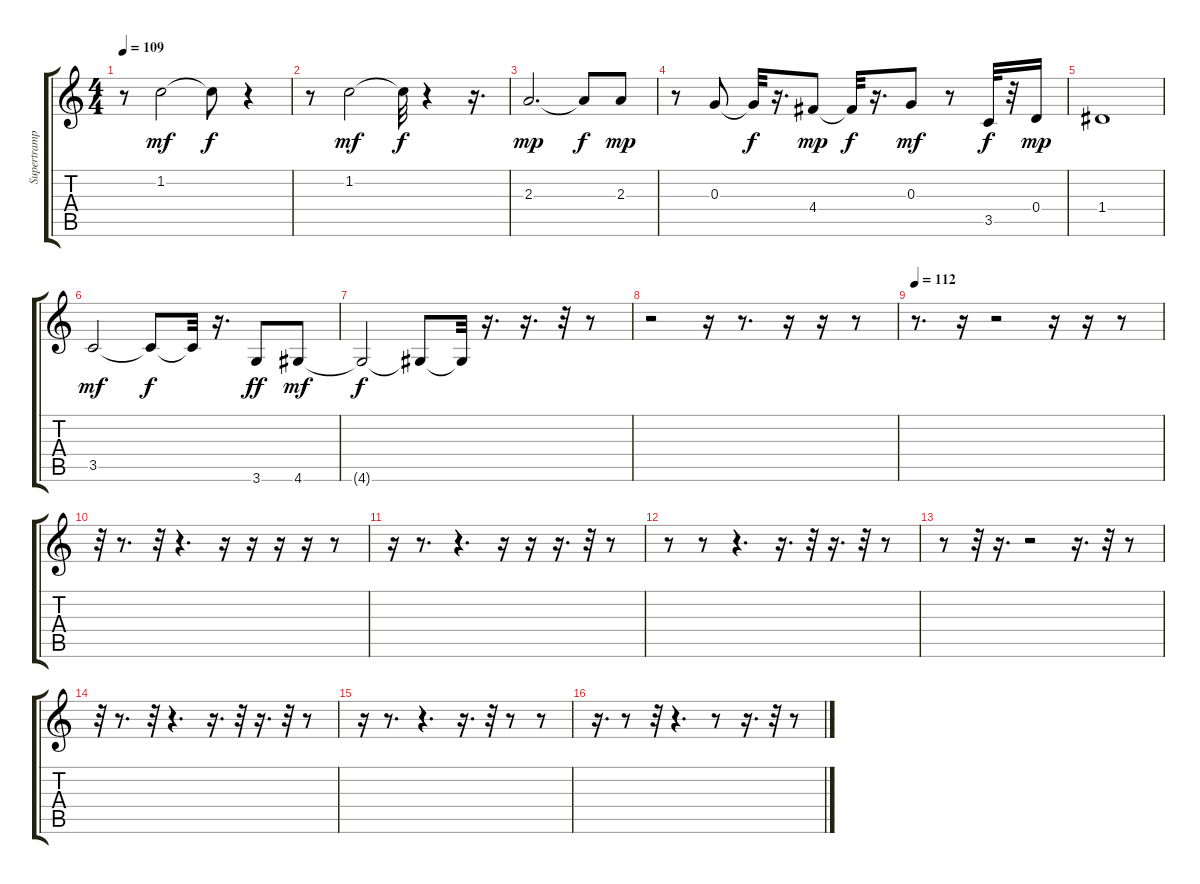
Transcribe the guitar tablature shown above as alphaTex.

\track ("Supertramp" "Supertramp") {instrument electricbassfinger}
\staff {score tabs}
\tuning (E4 B3 G3 D3 A2 E2) {hide}
\ts (4 4)
\tempo 109
\clef g2
\ks c
r.8{dy f} 1.2.2{dy mf} 1.2{t}.8{dy f} r.4 |
r.8 1.2.2{dy mf} 1.2{t}.32{dy f} r.4 r.16{d} |
2.3.2{d dy mp} 2.3{t}.8{dy f} 2.3.8{dy mp} |
r.8 0.3.8 0.3{t}.32{dy f} r.16{d} 4.4.8{dy mp} 4.4{t}.32{dy f} r.16{d} 0.3.8{dy mf} r.8 3.5.32{dy f} r.32 0.4.16{dy mp} |
1.4.1 |
3.5.2{dy mf} 3.5{t}.8{dy f} 3.5{t}.32 r.16{d} 3.6.8{dy ff} 4.6.8{dy mf} |
4.6{t}.2{dy f} 4.6{t}.8 4.6{t}.32 r.16{d} r.16{d} r.32 r.8 |
r.2 r.16 r.8{d} r.16 r.16 r.8 |
\tempo 112
r.8{d} r.16 r.2 r.16 r.16 r.8 |
r.32 r.8{d} r.32 r.4{d} r.16 r.16 r.16 r.16 r.8 |
r.16 r.8{d} r.4{d} r.16 r.16 r.16{d} r.32 r.8 |
r.8 r.8 r.4{d} r.16{d} r.32 r.16{d} r.32 r.8 |
r.8 r.32 r.16{d} r.2 r.16{d} r.32 r.8 |
r.32 r.8{d} r.32 r.4{d} r.16{d} r.32 r.16{d} r.32 r.8 |
r.16 r.8{d} r.4{d} r.16{d} r.32 r.8 r.8 |
r.16{d} r.8 r.32 r.4{d} r.8 r.16{d} r.32 r.8
